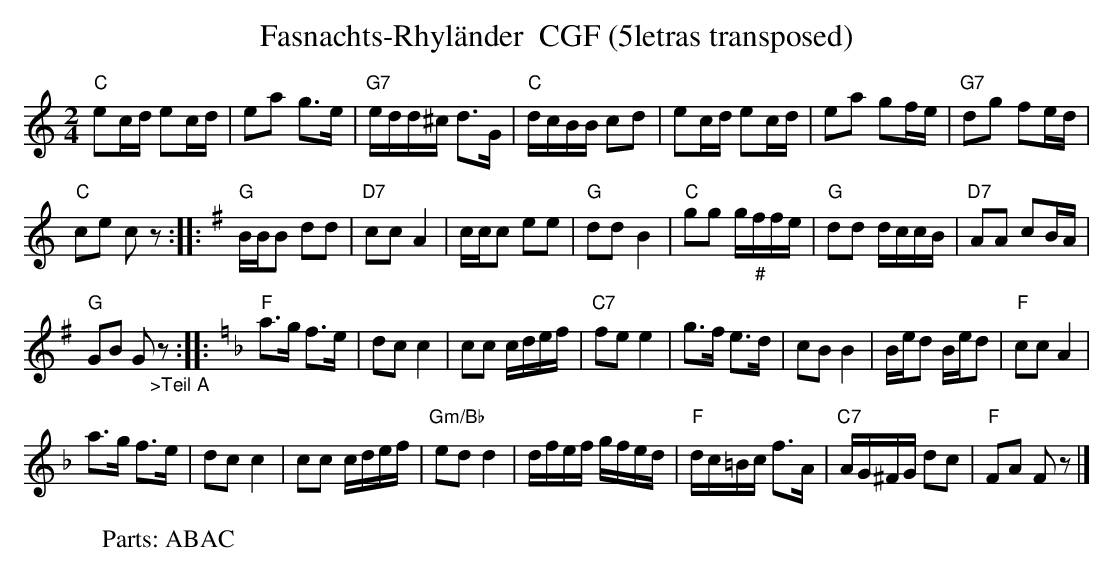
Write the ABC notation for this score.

X:1
T:Fasnachts-Rhyl\"ander  CGF (5letras transposed)
M:2/4
L:1/8
K:C transpose=3 %%MIDI gchordon
"C"ec/2d/2 ec/2d/2 | ea g>e | "G7"e/2d/2d/2^c/2 d>G | "C"d/2c/2B/2B/2 cd | ec/2d/2 ec/2d/2 | ea gf/2e/2 | \
"G7"dg fe/2d/2 |
 "C"ce cz :: [K:G] "G"B/2B/2B dd | "D7"ccA2 | c/2c/2c ee | "G"ddB2 | \
"C"gg g/2"_#"f/2f/2e/2 | "G"dd d/2c/2c/2B/2 | "D7"AA cB/2A/2 |
 "G"GB G"_>Teil A"z :: [K:F] \
"F"a>g f>e | dcc2 | cc c/2d/2e/2f/2 | "C7"fee2 | g>f e>d | cBB2 | \
B/2e/2d B/2e/2d | "F"ccA2 |
 a>g f>e | dcc2 | cc c/2d/2e/2f/2 | \
"Gm/Bb"edd2 | d/2f/2e/2f/2 g/2f/2e/2d/2 | "F"d/2c/2=B/2c/2 f>A | "C7"A/2G/2^F/2G/2 dc | "F"FA Fz |]
W:Parts: ABAC
